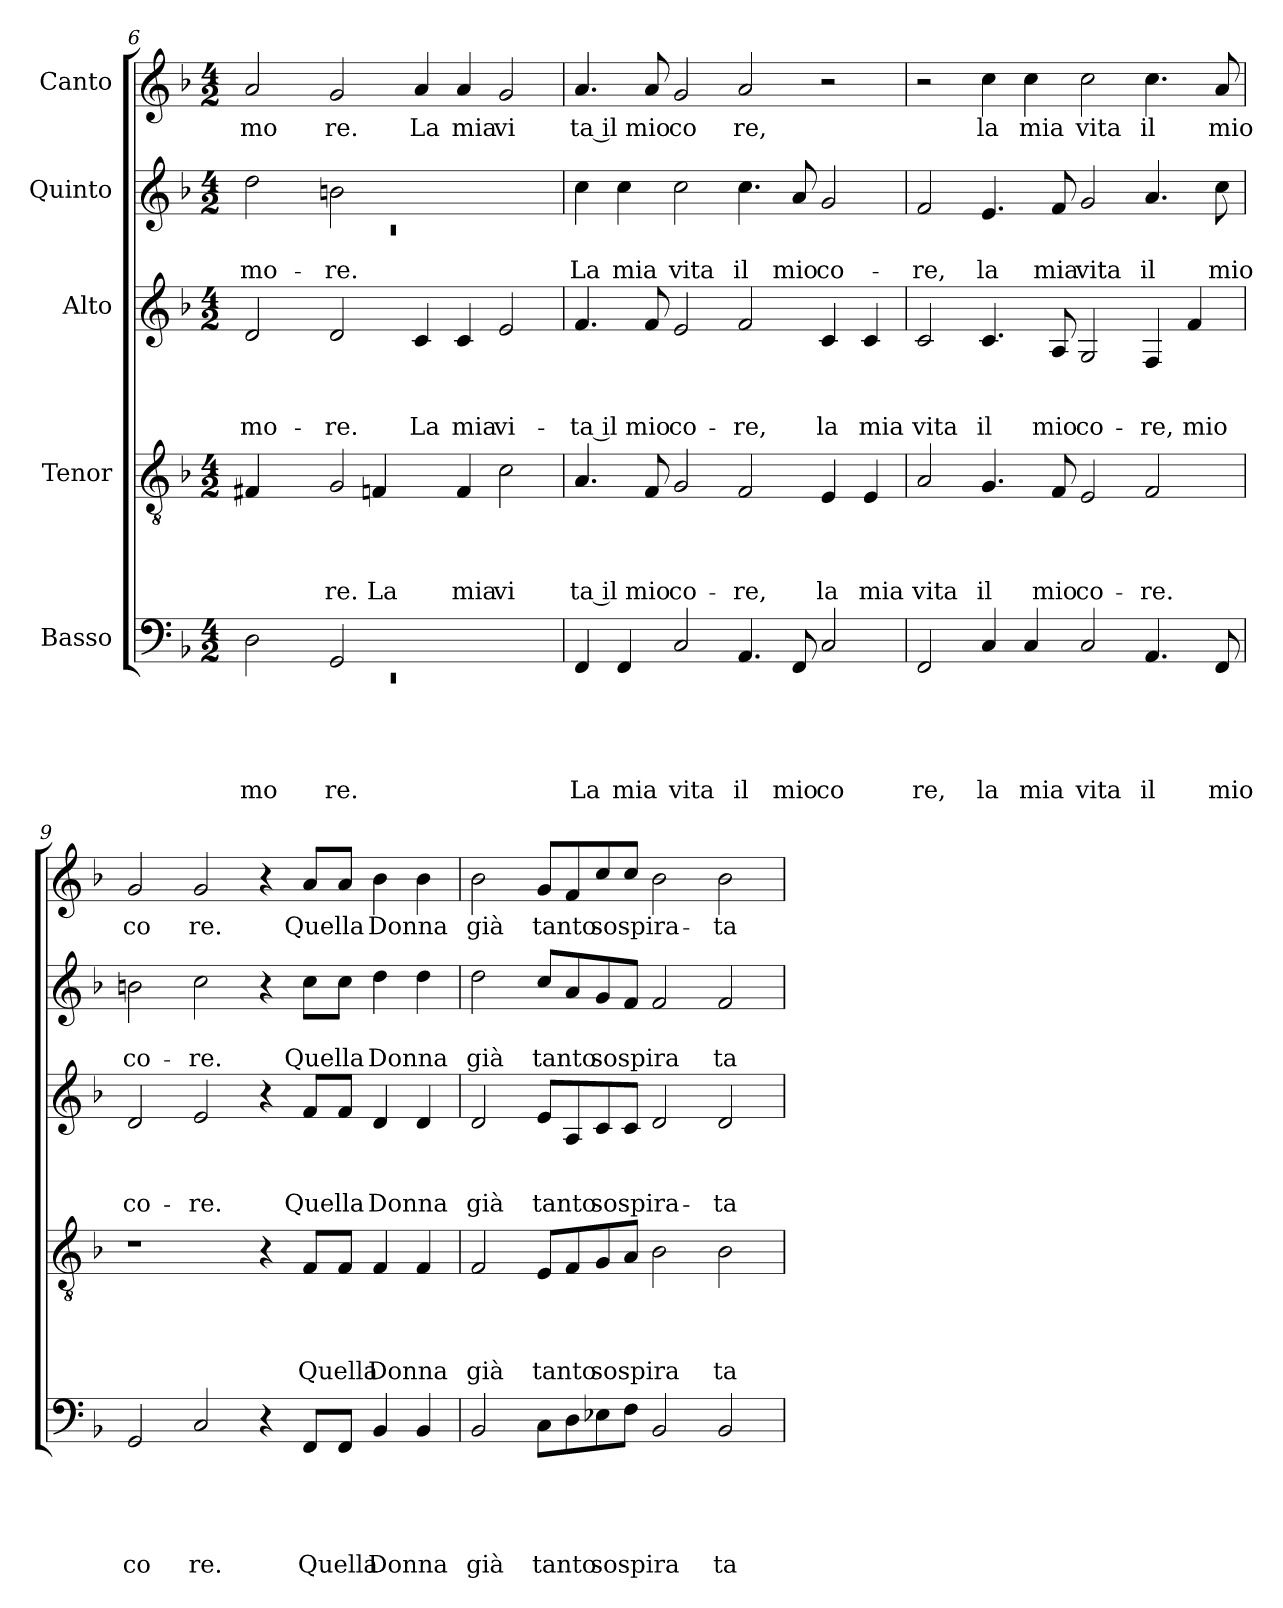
**kern	**text	**text	**text	**text	**text	**kern	**text	**text	**text	**text	**kern	**text	**text	**text	**kern	**text	**text	**kern	**text
*part5	*part5	*part5	*part5	*part5	*part5	*part4	*part4	*part4	*part4	*part4	*part3	*part3	*part3	*part3	*part2	*part2	*part2	*part1	*part1
*staff5	*staff5	*staff5	*staff5	*staff5	*staff5	*staff4	*staff4	*staff4	*staff4	*staff4	*staff3	*staff3	*staff3	*staff3	*staff2	*staff2	*staff2	*staff1	*staff1
*I"Basso	*	*	*	*	*	*I"Tenor	*	*	*	*	*I"Alto	*	*	*	*I"Quinto	*	*	*I"Canto	*
!!LO:PB:g=z
*clefF4	*	*	*	*	*	*clefGv2	*	*	*	*	*clefG2	*	*	*	*clefG2	*	*	*clefG2	*
*ITrd-3c-5	*	*	*	*	*	*ITrd-3c-5	*	*	*	*	*ITrd-3c-5	*	*	*	*	*	*	*ITrd-3c-5	*
*k[b-e-]	*	*	*	*	*	*k[b-e-]	*	*	*	*	*k[b-e-]	*	*	*	*k[b-]	*	*	*k[b-e-]	*
*B-:	*	*	*	*	*	*B-:	*	*	*	*	*B-:	*	*	*	*F:	*	*	*B-:	*
*M4/2	*	*	*	*	*	*M4/2	*	*	*	*	*M4/2	*	*	*	*M4/2	*	*	*M4/2	*
=6	=6	=6	=6	=6	=6	=6	=6	=6	=6	=6	=6	=6	=6	=6	=6	=6	=6	=6	=6
*^	*	*	*	*	*	*	*	*	*	*	*	*	*	*	*^	*	*	*	*
!	!LO:N:vis=1	!	!	!	!	!LO:LY:b	!	!	!	!	!	!	!	!	!LO:LY:b	!	!LO:N:vis=1	!	!LO:LY:b	!	!LO:LY:b
*	*	*	*	*	*	*	*^	*	*	*	*	*	*	*	*	*	*	*	*	*	*
2G\	0rEE	.	.	.	.	mo	4Bn/	2.ryy	.	.	.	.	2g/	.	.	mo-	2dd\	0rc	.	mo-	2dd/	mo
.	.	.	.	.	.	.	4ryy	.	.	.	.	.	.	.	.	.	.	.	.	.	.	.
!	!	!	!	!	!	!LO:LY:b	!	!	!	!	!	!LO:LY:b	!	!	!	!LO:LY:b	!	!	!	!LO:LY:b	!	!LO:LY:b
2C/	.	.	.	.	.	re.	2c/	.	.	.	.	re.	2g/	.	.	-re.	2bn\	.	.	-re.	2cc/	re.
!	!	!	!	!	!	!	!	!	!	!	!	!LO:LY:b	!	!	!	!	!	!	!	!	!	!
.	.	.	.	.	.	.	.	4B-X/	.	.	.	La	.	.	.	.	.	.	.	.	.	.
!	!	!	!	!	!	!	!	!	!	!	!	!	!	!	!	!LO:LY:b	!	!	!	!	!	!LO:LY:b
1ryy	.	.	.	.	.	.	1ryy	4ryy	.	.	.	.	4f/	.	.	La	1ryy	.	.	.	4dd/	La
!	!	!	!	!	!	!	!	!	!	!	!	!LO:LY:b	!	!	!	!LO:LY:b	!	!	!	!	!	!LO:LY:b
.	.	.	.	.	.	.	.	4B-/	.	.	.	mia	4f/	.	.	mia	.	.	.	.	4dd/	mia
!	!	!	!	!	!	!	!	!	!	!	!	!LO:LY:b	!	!	!	!LO:LY:b	!	!	!	!	!	!LO:LY:b
.	.	.	.	.	.	.	.	2f\	.	.	.	vi-	2a/	.	.	vi-	.	.	.	.	2cc/	vi
*v	*v	*	*	*	*	*	*	*	*	*	*	*	*	*	*	*	*v	*v	*	*	*	*
=7	=7	=7	=7	=7	=7	=7	=7	=7	=7	=7	=7	=7	=7	=7	=7	=7	=7	=7	=7	=7
!	!	!	!	!	!LO:LY:b	!	!	!	!	!	!LO:LY:b:rj	!	!	!	!LO:LY:b:rj	!	!	!LO:LY:b	!	!LO:LY:b:rj
*	*	*	*	*	*	*v	*v	*	*	*	*	*	*	*	*	*	*	*	*	*
4BB-/	.	.	.	.	La	4.d/	.	.	.	-ta il	4.b-/	.	.	-ta il	4cc\	.	La	4.dd/	ta il
!	!	!	!	!	!LO:LY:b	!	!	!	!	!	!	!	!	!	!	!	!LO:LY:b	!	!
4BB-/	.	.	.	.	mia	.	.	.	.	.	.	.	.	.	4cc\	.	mia	.	.
!	!	!	!	!	!	!	!	!	!	!LO:LY:b	!	!	!	!LO:LY:b	!	!	!	!	!LO:LY:b
.	.	.	.	.	.	8B-/	.	.	.	mio	8b-/	.	.	mio	.	.	.	8dd/	mio
!	!	!	!	!	!LO:LY:b	!	!	!	!	!LO:LY:b	!	!	!	!LO:LY:b	!	!	!LO:LY:b	!	!LO:LY:b
2F/	.	.	.	.	vita	2c/	.	.	.	co-	2a/	.	.	co-	2cc\	.	vita	2cc/	co
!	!	!	!	!	!LO:LY:b	!	!	!	!	!LO:LY:b	!	!	!	!LO:LY:b	!	!	!LO:LY:b	!	!LO:LY:b
4.D/	.	.	.	.	il	2B-/	.	.	.	-re,	2b-/	.	.	-re,	4.cc\	.	il	2dd/	re,
!	!	!	!	!	!LO:LY:b	!	!	!	!	!	!	!	!	!	!	!	!LO:LY:b	!	!
8BB-/	.	.	.	.	mio	.	.	.	.	.	.	.	.	.	8a/	.	mio	.	.
!	!	!	!	!	!LO:LY:b	!	!	!	!	!LO:LY:b	!	!	!	!LO:LY:b	!	!	!LO:LY:b	!	!
2F/	.	.	.	.	co	4A/	.	.	.	la	4f/	.	.	la	2g/	.	co-	2r	.
!	!	!	!	!	!	!	!	!	!	!LO:LY:b	!	!	!	!LO:LY:b	!	!	!	!	!
.	.	.	.	.	.	4A/	.	.	.	mia	4f/	.	.	mia	.	.	.	.	.
=8	=8	=8	=8	=8	=8	=8	=8	=8	=8	=8	=8	=8	=8	=8	=8	=8	=8	=8	=8
!	!	!	!	!	!LO:LY:b	!	!	!	!	!LO:LY:b	!	!	!	!LO:LY:b	!	!	!LO:LY:b	!	!
2BB-/	.	.	.	.	re,	2d/	.	.	.	vita	2f/	.	.	vita	2f/	.	-re,	2r	.
!	!	!	!	!	!LO:LY:b	!	!	!	!	!LO:LY:b	!	!	!	!LO:LY:b	!	!	!LO:LY:b	!	!LO:LY:b
4F/	.	.	.	.	la	4.c/	.	.	.	il	4.f/	.	.	il	4.e/	.	la	4ff\	la
!	!	!	!	!	!LO:LY:b	!	!	!	!	!	!	!	!	!	!	!	!	!	!LO:LY:b
4F/	.	.	.	.	mia	.	.	.	.	.	.	.	.	.	.	.	.	4ff\	mia
!	!	!	!	!	!	!	!	!	!	!LO:LY:b	!	!	!	!LO:LY:b	!	!	!LO:LY:b	!	!
.	.	.	.	.	.	8B-/	.	.	.	mio	8d/	.	.	mio	8f/	.	mia	.	.
!	!	!	!	!	!LO:LY:b	!	!	!	!	!LO:LY:b	!	!	!	!LO:LY:b	!	!	!LO:LY:b	!	!LO:LY:b
2F/	.	.	.	.	vita	2A/	.	.	.	co-	2c/	.	.	co-	2g/	.	vita	2ff\	vita
!	!	!	!	!	!LO:LY:b	!	!	!	!	!LO:LY:b	!	!	!	!LO:LY:b	!	!	!LO:LY:b	!	!LO:LY:b
4.D/	.	.	.	.	il	2B-/	.	.	.	-re.	4B-/	.	.	-re,	4.a/	.	il	4.ff\	il
!	!	!	!	!	!	!	!	!	!	!	!	!	!	!LO:LY:b	!	!	!	!	!
.	.	.	.	.	.	.	.	.	.	.	4b-/	.	.	mio	.	.	.	.	.
!	!	!	!	!	!LO:LY:b	!	!	!	!	!	!	!	!	!	!	!	!LO:LY:b	!	!LO:LY:b
8BB-/	.	.	.	.	mio	.	.	.	.	.	.	.	.	.	8cc\	.	mio	8dd/	mio
=9	=9	=9	=9	=9	=9	=9	=9	=9	=9	=9	=9	=9	=9	=9	=9	=9	=9	=9	=9
!	!	!	!	!	!LO:LY:b	!	!	!	!	!	!	!	!	!LO:LY:b	!	!	!LO:LY:b	!	!LO:LY:b
2C/	.	.	.	.	co	1r	.	.	.	.	2g/	.	.	co-	2bn\	.	co-	2cc/	co
!	!	!	!	!	!LO:LY:b	!	!	!	!	!	!	!	!	!LO:LY:b	!	!	!LO:LY:b	!	!LO:LY:b
2F/	.	.	.	.	re.	.	.	.	.	.	2a/	.	.	-re.	2cc\	.	-re.	2cc/	re.
4r	.	.	.	.	.	4r	.	.	.	.	4r	.	.	.	4r	.	.	4r	.
!	!	!	!	!	!LO:LY:b	!	!	!	!	!LO:LY:b	!	!	!	!LO:LY:b	!	!	!LO:LY:b	!	!LO:LY:b
8BB-/L	.	.	.	.	Quella	8B-/L	.	.	.	Quella	8b-/L	.	.	Quella	8cc\L	.	Quella	8dd/L	Quella
8BB-/J	.	.	.	.	.	8B-/J	.	.	.	.	8b-/J	.	.	.	8cc\J	.	.	8dd/J	.
!	!	!	!	!	!LO:LY:b	!	!	!	!	!LO:LY:b	!	!	!	!LO:LY:b	!	!	!LO:LY:b	!	!LO:LY:b
4E-/	.	.	.	.	Donna	4B-/	.	.	.	Donna	4g/	.	.	Donna	4dd\	.	Donna	4ee-\	Donna
4E-/	.	.	.	.	.	4B-/	.	.	.	.	4g/	.	.	.	4dd\	.	.	4ee-\	.
!!LO:LB:g=z
=10	=10	=10	=10	=10	=10	=10	=10	=10	=10	=10	=10	=10	=10	=10	=10	=10	=10	=10	=10
!	!	!	!	!	!LO:LY:b	!	!	!	!	!LO:LY:b	!	!	!	!LO:LY:b	!	!	!LO:LY:b	!	!LO:LY:b
2E-/	.	.	.	.	già	2B-/	.	.	.	già	2g/	.	.	già	2dd\	.	già	2ee-\	già
!	!	!	!	!	!LO:LY:b	!	!	!	!	!LO:LY:b	!	!	!	!LO:LY:b	!	!	!LO:LY:b	!	!LO:LY:b
8F\L	.	.	.	.	tanto	8A/L	.	.	.	tanto	8a/L	.	.	tanto	8cc/L	.	tanto	8cc/L	tanto
8G\	.	.	.	.	.	8B-/	.	.	.	.	8d/	.	.	.	8a/	.	.	8b-/	.
!	!	!	!	!	!LO:LY:b	!	!	!	!	!LO:LY:b	!	!	!	!LO:LY:b	!	!	!LO:LY:b	!	!LO:LY:b
8A-X\	.	.	.	.	sospira	8c/	.	.	.	sospira	8f/	.	.	sospira-	8g/	.	sospira	8ff/	sospira-
8B-\J	.	.	.	.	.	8d/J	.	.	.	.	8f/J	.	.	.	8f/J	.	.	8ff/J	.
2E-/	.	.	.	.	.	2e-\	.	.	.	.	2g/	.	.	.	2f/	.	.	2ee-\	.
!	!	!	!	!	!LO:LY:b	!	!	!	!	!LO:LY:b	!	!	!	!LO:LY:b	!	!	!LO:LY:b	!	!LO:LY:b
2E-/	.	.	.	.	ta	2e-\	.	.	.	ta	2g/	.	.	-ta	2f/	.	ta	2ee-\	-ta
=	=	=	=	=	=	=	=	=	=	=	=	=	=	=	=	=	=	=	=
*-	*-	*-	*-	*-	*-	*-	*-	*-	*-	*-	*-	*-	*-	*-	*-	*-	*-	*-	*-
